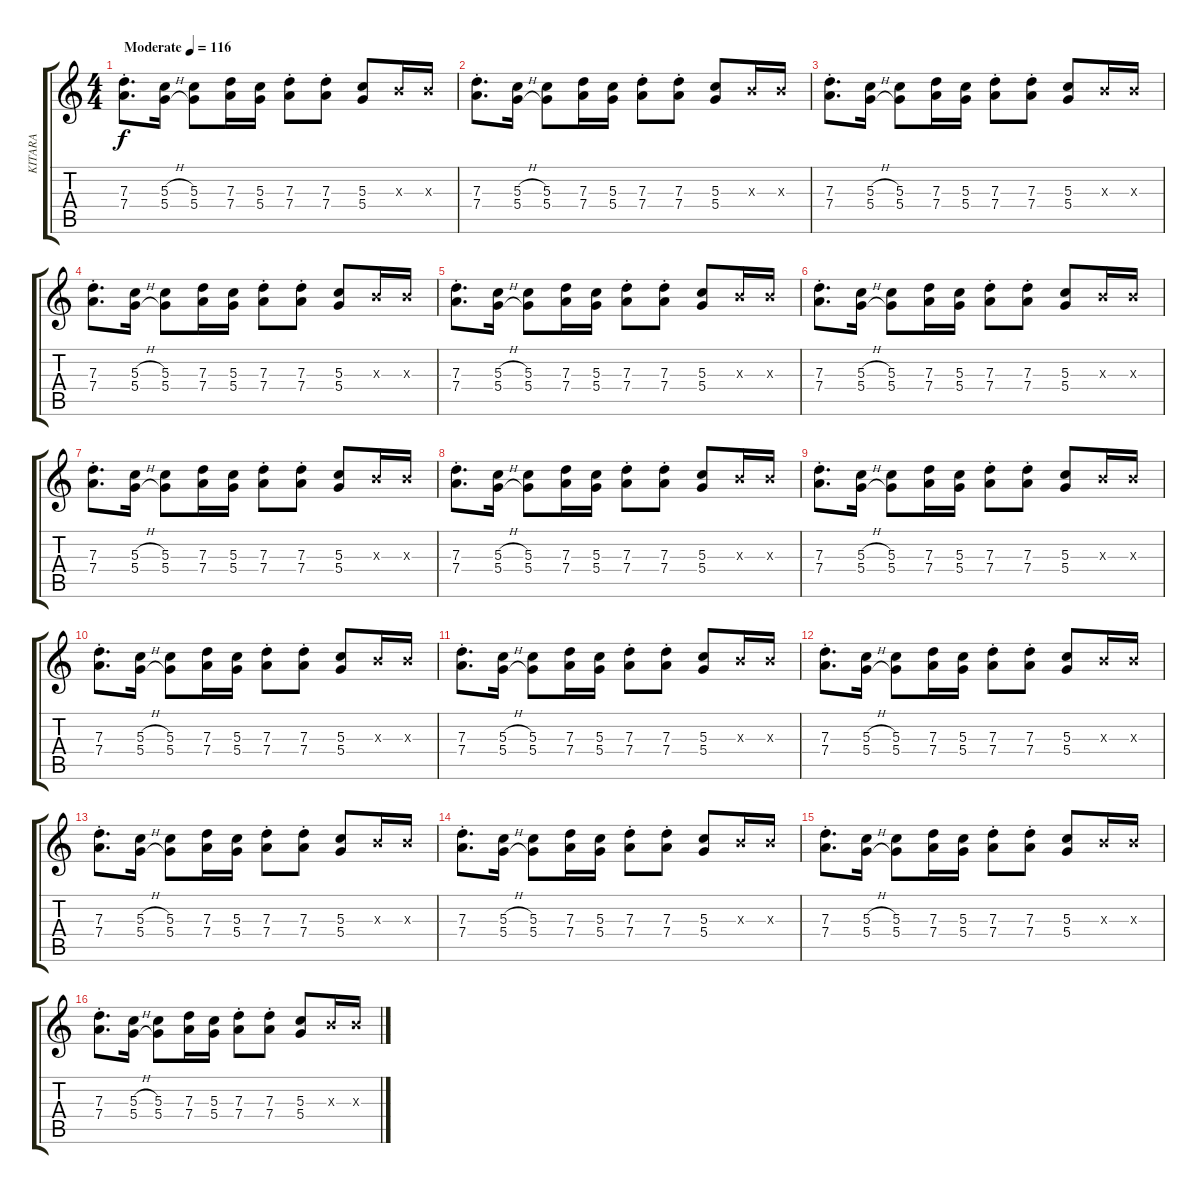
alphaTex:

\track ("KITARA" "KITARA") {instrument overdrivenguitar}
\staff {score tabs}
\tuning (E4 B3 G3 D3 A2 E2) {hide}
\ts (4 4)
\tempo (116 "Moderate")
\clef g2
\ks c
(7.3 7.4{st}).8{d dy f instrument overdrivenguitar} (5.3{h} 5.4{h}).16 (5.3 5.4).8 (7.3 7.4).16 (5.3 5.4).16 (7.3{st} 7.4{st}).8 (7.3{st} 7.4{st}).8 (5.3 5.4).8 4.3{x}.16 4.3{x}.16 |
(7.3 7.4{st}).8{d} (5.3{h} 5.4{h}).16 (5.3 5.4).8 (7.3 7.4).16 (5.3 5.4).16 (7.3{st} 7.4{st}).8 (7.3{st} 7.4{st}).8 (5.3 5.4).8 4.3{x}.16 4.3{x}.16 |
(7.3 7.4{st}).8{d} (5.3{h} 5.4{h}).16 (5.3 5.4).8 (7.3 7.4).16 (5.3 5.4).16 (7.3{st} 7.4{st}).8 (7.3{st} 7.4{st}).8 (5.3 5.4).8 4.3{x}.16 4.3{x}.16 |
(7.3 7.4{st}).8{d} (5.3{h} 5.4{h}).16 (5.3 5.4).8 (7.3 7.4).16 (5.3 5.4).16 (7.3{st} 7.4{st}).8 (7.3{st} 7.4{st}).8 (5.3 5.4).8 4.3{x}.16 4.3{x}.16 |
(7.3 7.4{st}).8{d} (5.3{h} 5.4{h}).16 (5.3 5.4).8 (7.3 7.4).16 (5.3 5.4).16 (7.3{st} 7.4{st}).8 (7.3{st} 7.4{st}).8 (5.3 5.4).8 4.3{x}.16 4.3{x}.16 |
(7.3 7.4{st}).8{d} (5.3{h} 5.4{h}).16 (5.3 5.4).8 (7.3 7.4).16 (5.3 5.4).16 (7.3{st} 7.4{st}).8 (7.3{st} 7.4{st}).8 (5.3 5.4).8 4.3{x}.16 4.3{x}.16 |
(7.3 7.4{st}).8{d} (5.3{h} 5.4{h}).16 (5.3 5.4).8 (7.3 7.4).16 (5.3 5.4).16 (7.3{st} 7.4{st}).8 (7.3{st} 7.4{st}).8 (5.3 5.4).8 4.3{x}.16 4.3{x}.16 |
(7.3 7.4{st}).8{d} (5.3{h} 5.4{h}).16 (5.3 5.4).8 (7.3 7.4).16 (5.3 5.4).16 (7.3{st} 7.4{st}).8 (7.3{st} 7.4{st}).8 (5.3 5.4).8 4.3{x}.16 4.3{x}.16 |
(7.3 7.4{st}).8{d} (5.3{h} 5.4{h}).16 (5.3 5.4).8 (7.3 7.4).16 (5.3 5.4).16 (7.3{st} 7.4{st}).8 (7.3{st} 7.4{st}).8 (5.3 5.4).8 4.3{x}.16 4.3{x}.16 |
(7.3 7.4{st}).8{d} (5.3{h} 5.4{h}).16 (5.3 5.4).8 (7.3 7.4).16 (5.3 5.4).16 (7.3{st} 7.4{st}).8 (7.3{st} 7.4{st}).8 (5.3 5.4).8 4.3{x}.16 4.3{x}.16 |
(7.3 7.4{st}).8{d} (5.3{h} 5.4{h}).16 (5.3 5.4).8 (7.3 7.4).16 (5.3 5.4).16 (7.3{st} 7.4{st}).8 (7.3{st} 7.4{st}).8 (5.3 5.4).8 4.3{x}.16 4.3{x}.16 |
(7.3 7.4{st}).8{d} (5.3{h} 5.4{h}).16 (5.3 5.4).8 (7.3 7.4).16 (5.3 5.4).16 (7.3{st} 7.4{st}).8 (7.3{st} 7.4{st}).8 (5.3 5.4).8 4.3{x}.16 4.3{x}.16 |
(7.3 7.4{st}).8{d} (5.3{h} 5.4{h}).16 (5.3 5.4).8 (7.3 7.4).16 (5.3 5.4).16 (7.3{st} 7.4{st}).8 (7.3{st} 7.4{st}).8 (5.3 5.4).8 4.3{x}.16 4.3{x}.16 |
(7.3 7.4{st}).8{d} (5.3{h} 5.4{h}).16 (5.3 5.4).8 (7.3 7.4).16 (5.3 5.4).16 (7.3{st} 7.4{st}).8 (7.3{st} 7.4{st}).8 (5.3 5.4).8 4.3{x}.16 4.3{x}.16 |
(7.3 7.4{st}).8{d} (5.3{h} 5.4{h}).16 (5.3 5.4).8 (7.3 7.4).16 (5.3 5.4).16 (7.3{st} 7.4{st}).8 (7.3{st} 7.4{st}).8 (5.3 5.4).8 4.3{x}.16 4.3{x}.16 |
(7.3 7.4{st}).8{d} (5.3{h} 5.4{h}).16 (5.3 5.4).8 (7.3 7.4).16 (5.3 5.4).16 (7.3{st} 7.4{st}).8 (7.3{st} 7.4{st}).8 (5.3 5.4).8 4.3{x}.16 4.3{x}.16
